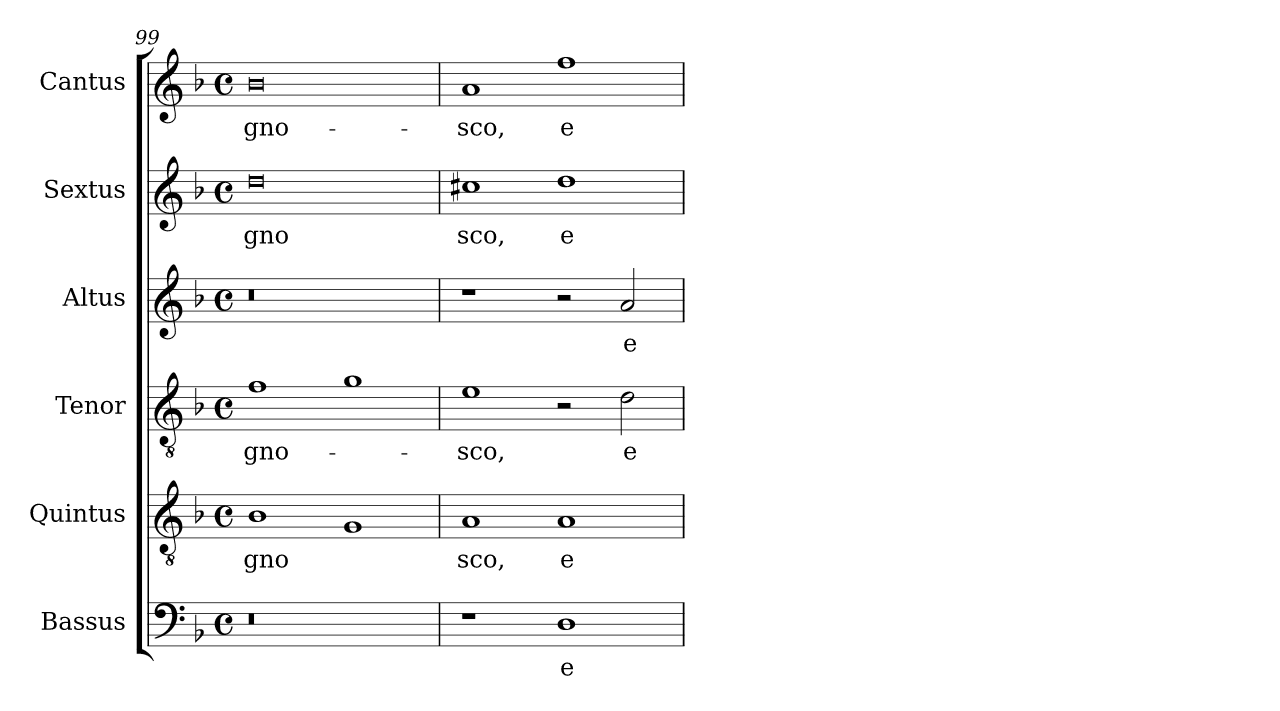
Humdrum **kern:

**kern	**text	**kern	**text	**kern	**text	**kern	**text	**kern	**text	**kern	**text
*part6	*part6	*part5	*part5	*part4	*part4	*part3	*part3	*part2	*part2	*part1	*part1
*staff6	*staff6	*staff5	*staff5	*staff4	*staff4	*staff3	*staff3	*staff2	*staff2	*staff1	*staff1
*I"Bassus	*	*I"Quintus	*	*I"Tenor	*	*I"Altus	*	*I"Sextus	*	*I"Cantus	*
*clefF4	*	*clefGv2	*	*clefGv2	*	*clefG2	*	*clefG2	*	*clefG2	*
*k[b-]	*	*k[b-]	*	*k[b-]	*	*k[b-]	*	*k[b-]	*	*k[b-]	*
*F:	*	*F:	*	*F:	*	*F:	*	*F:	*	*F:	*
*M4/4	*	*M4/4	*	*M4/4	*	*M4/4	*	*M4/4	*	*M4/4	*
*met(c)	*	*met(c)	*	*met(c)	*	*met(c)	*	*met(c)	*	*met(c)	*
=99	=99	=99	=99	=99	=99	=99	=99	=99	=99	=99	=99
!	!	!	!LO:LY:b	!	!LO:LY:b	!	!	!	!LO:LY:b:cj	!	!LO:LY:b:cj
0r	.	1B-	gno	1f	-gno-	0r	.	0dd	gno	0b-	-gno-
.	.	1G	.	1g	.	.	.	.	.	.	.
=100	=100	=100	=100	=100	=100	=100	=100	=100	=100	=100	=100
!	!	!	!LO:LY:b:cj	!	!LO:LY:b:cj	!	!	!	!LO:LY:b:cj	!	!LO:LY:b:cj
1r	.	1A	sco,	1e	-sco,	1r	.	1cc#X	sco,	1a	-sco,
!	!LO:LY:b:cj	!	!LO:LY:b:cj	!	!	!	!	!	!LO:LY:b:cj	!	!LO:LY:b:cj
1D	e	1A	e	2r	.	2r	.	1dd	e	1ff	e-
!	!	!	!	!	!LO:LY:b:cj	!	!LO:LY:b:cj	!	!	!	!
.	.	.	.	2d\	e-	2a/	e	.	.	.	.
=	=	=	=	=	=	=	=	=	=	=	=
*-	*-	*-	*-	*-	*-	*-	*-	*-	*-	*-	*-
